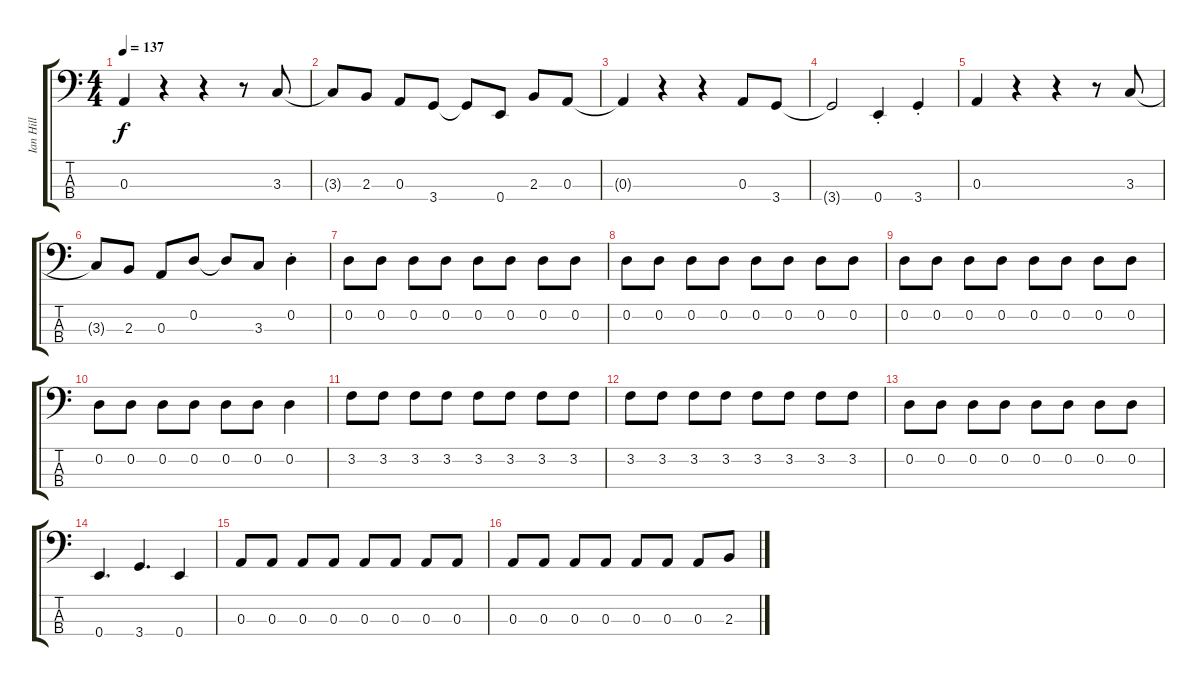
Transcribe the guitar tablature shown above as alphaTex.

\track ("Ian Hill" "Ian Hill") {instrument electricbasspick}
\staff {score tabs}
\tuning (G2 D2 A1 E1) {hide}
\ts (4 4)
\tempo 137
\clef f4
\ks c
0.3.4{dy f} r.4 r.4 r.8 3.3.8 |
3.3{t}.8 2.3.8 0.3.8 3.4.8 3.4{t}.8 0.4.8 2.3.8 0.3.8 |
0.3{t}.4 r.4 r.4 0.3.8 3.4.8 |
3.4{t}.2 0.4{st}.4 3.4{st}.4 |
0.3.4 r.4 r.4 r.8 3.3.8 |
3.3{t}.8 2.3.8 0.3.8 0.2.8 0.2{t}.8 3.3.8 0.2{st}.4 |
0.2.8 0.2.8 0.2.8 0.2.8 0.2.8 0.2.8 0.2.8 0.2.8 |
0.2.8 0.2.8 0.2.8 0.2.8 0.2.8 0.2.8 0.2.8 0.2.8 |
0.2.8 0.2.8 0.2.8 0.2.8 0.2.8 0.2.8 0.2.8 0.2.8 |
0.2.8 0.2.8 0.2.8 0.2.8 0.2.8 0.2.8 0.2.4 |
3.2.8 3.2.8 3.2.8 3.2.8 3.2.8 3.2.8 3.2.8 3.2.8 |
3.2.8 3.2.8 3.2.8 3.2.8 3.2.8 3.2.8 3.2.8 3.2.8 |
0.2.8 0.2.8 0.2.8 0.2.8 0.2.8 0.2.8 0.2.8 0.2.8 |
0.4.4{d} 3.4.4{d} 0.4.4 |
0.3.8 0.3.8 0.3.8 0.3.8 0.3.8 0.3.8 0.3.8 0.3.8 |
0.3.8 0.3.8 0.3.8 0.3.8 0.3.8 0.3.8 0.3.8 2.3.8
